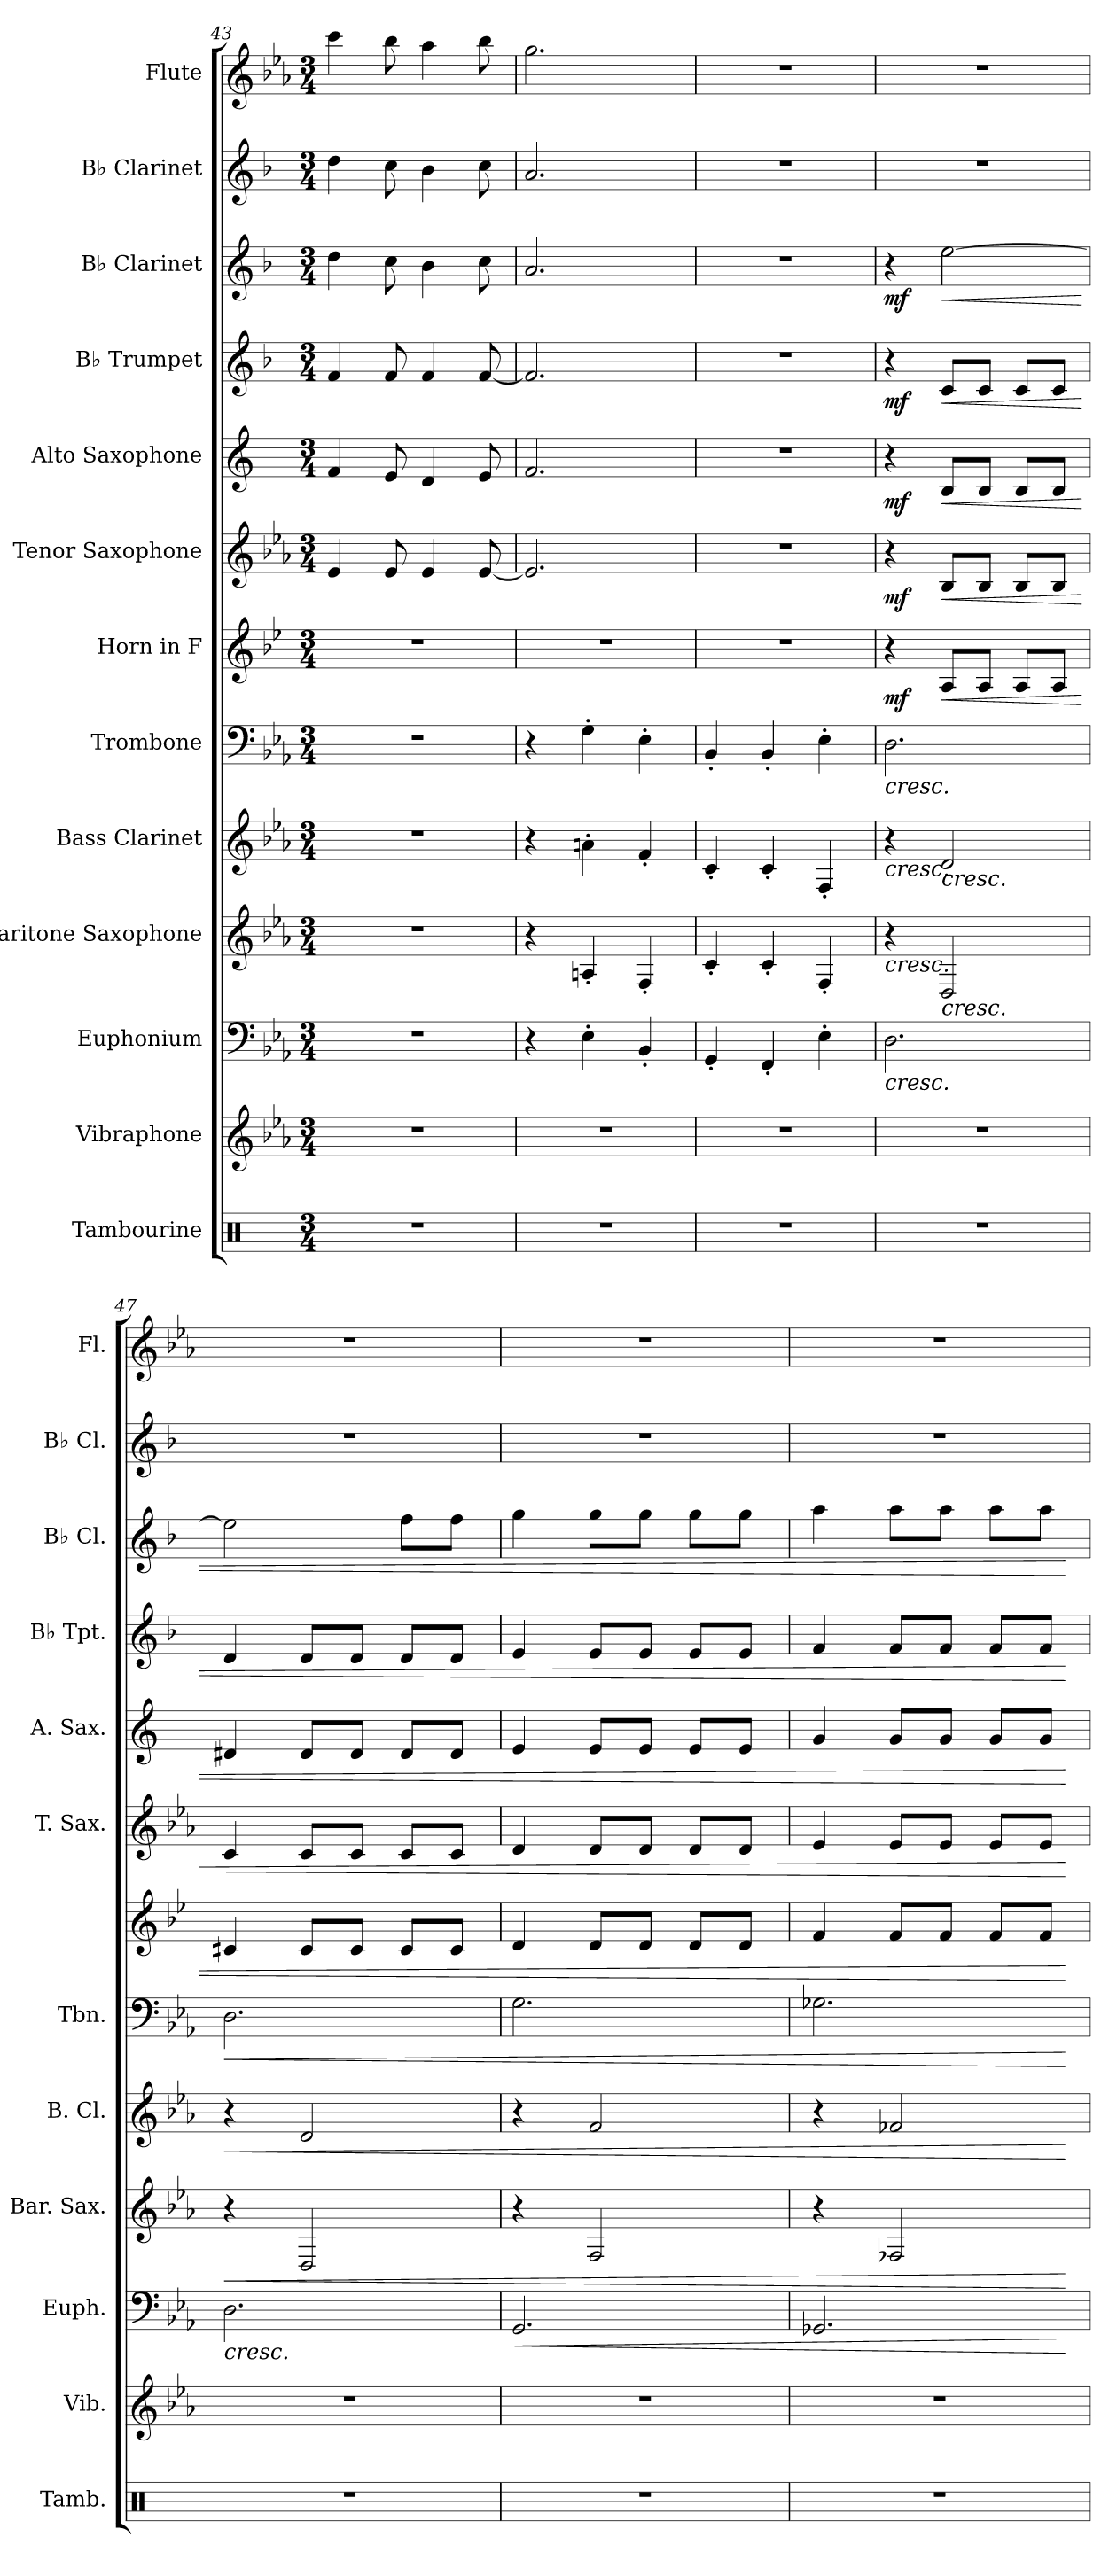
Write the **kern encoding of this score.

**kern	**kern	**kern	**dynam	**kern	**dynam	**kern	**dynam	**kern	**dynam	**kern	**dynam	**kern	**dynam	**kern	**dynam	**kern	**dynam	**kern	**dynam	**kern	**kern
*part13	*part12	*part11	*part11	*part10	*part10	*part9	*part9	*part8	*part8	*part7	*part7	*part6	*part6	*part5	*part5	*part4	*part4	*part3	*part3	*part2	*part1
*staff13	*staff12	*staff11	*staff11	*staff10	*staff10	*staff9	*staff9	*staff8	*staff8	*staff7	*staff7	*staff6	*staff6	*staff5	*staff5	*staff4	*staff4	*staff3	*staff3	*staff2	*staff1
*I"Tambourine	*I"Vibraphone	*I"Euphonium	*	*I"Baritone Saxophone	*	*I"Bass Clarinet	*	*I"Trombone	*	*I"Horn in F	*	*I"Tenor Saxophone	*	*I"Alto Saxophone	*	*I"B♭ Trumpet	*	*I"B♭ Clarinet	*	*I"B♭ Clarinet	*I"Flute
*I'Tamb.	*I'Vib.	*I'Euph.	*	*I'Bar. Sax.	*	*I'B. Cl.	*	*I'Tbn.	*	*	*	*I'T. Sax.	*	*I'A. Sax.	*	*I'B♭ Tpt.	*	*I'B♭ Cl.	*	*I'B♭ Cl.	*I'Fl.
*clefX	*clefG2	*clefF4	*	*clefG2	*	*clefG2	*	*clefF4	*	*clefG2	*	*clefG2	*	*clefG2	*	*clefG2	*	*clefG2	*	*clefG2	*clefG2
*	*	*	*	*ITrd12c21	*	*ITrd8c14	*	*	*	*ITrd4c7	*	*ITrd8c14	*	*ITrd5c9	*	*ITrd1c2	*	*ITrd1c2	*	*ITrd1c2	*
*k[]	*k[b-e-a-]	*k[b-e-a-]	*	*k[b-e-a-]	*	*k[b-e-a-]	*	*k[b-e-a-]	*	*k[b-e-a-]	*	*k[b-e-a-]	*	*k[b-e-a-]	*	*k[b-e-a-]	*	*k[b-e-a-]	*	*k[b-e-a-]	*k[b-e-a-]
*M3/4	*M3/4	*M3/4	*	*M3/4	*	*M3/4	*	*M3/4	*	*M3/4	*	*M3/4	*	*M3/4	*	*M3/4	*	*M3/4	*	*M3/4	*M3/4
=43	=43	=43	=43	=43	=43	=43	=43	=43	=43	=43	=43	=43	=43	=43	=43	=43	=43	=43	=43	=43	=43
2.r	2.r	2.r	.	2.r	.	2.r	.	2.r	.	2.r	.	4E-/	.	4A-/	.	4e-/	.	4cc\	.	4cc\	4ccc\
.	.	.	.	.	.	.	.	.	.	.	.	8E-/	.	8G/	.	8e-/	.	8b-\	.	8b-\	8bb-\
.	.	.	.	.	.	.	.	.	.	.	.	4E-/	.	4F/	.	4e-/	.	4a-\	.	4a-\	4aa-\
.	.	.	.	.	.	.	.	.	.	.	.	[8E-/	.	8G/	.	[8e-/	.	8b-\	.	8b-\	8bb-\
=44	=44	=44	=44	=44	=44	=44	=44	=44	=44	=44	=44	=44	=44	=44	=44	=44	=44	=44	=44	=44	=44
2.r	2.r	4r	.	4r	.	4r	.	4r	.	2.r	.	2.E-/]	.	2.A-/	.	2.e-/]	.	2.g/	.	2.g/	2.gg\
.	.	4E-'\	.	4AAn'/	.	4An'\	.	4G'\	.	.	.	.	.	.	.	.	.	.	.	.	.
.	.	4BB-'/	.	4FF'/	.	4F'/	.	4E-'\	.	.	.	.	.	.	.	.	.	.	.	.	.
=45	=45	=45	=45	=45	=45	=45	=45	=45	=45	=45	=45	=45	=45	=45	=45	=45	=45	=45	=45	=45	=45
2.r	2.r	4GG'/	.	4C'/	.	4C'/	.	4BB-'/	.	2.r	.	2.r	.	2.r	.	2.r	.	2.r	.	2.r	2.r
.	.	4FF'/	.	4C'/	.	4C'/	.	4BB-'/	.	.	.	.	.	.	.	.	.	.	.	.	.
.	.	4E-'\	.	4FF'/	.	4FF'/	.	4E-'\	.	.	.	.	.	.	.	.	.	.	.	.	.
=46	=46	=46	=46	=46	=46	=46	=46	=46	=46	=46	=46	=46	=46	=46	=46	=46	=46	=46	=46	=46	=46
!	!	!	!LO:HP:b	!	!LO:HP:b	!	!LO:HP:b	!	!LO:HP:b	!	!	!	!	!	!	!	!	!	!	!	!
!	!	!	!LO:DY:n=1:b	!	!	!	!	!	!	!	!	!	!	!	!	!	!	!	!	!	!
!	!	!	!LO:DY:n=2:b	!	!	!	!	!	!	!	!	!	!	!	!	!	!	!	!	!	!
!	!	!	!LO:DY:n=3:b	!	!LO:DY:n=1:b	!	!	!	!	!	!	!	!	!	!	!	!	!	!	!	!
!	!	!	!	!	!LO:DY:n=2:b	!	!	!	!	!	!	!	!	!	!	!	!	!	!	!	!
!	!	!	!	!	!LO:DY:n=3:b	!	!LO:DY:n=1:b	!	!	!	!	!	!	!	!	!	!	!	!	!	!
!	!	!	!	!	!	!	!LO:DY:n=2:b	!	!	!	!	!	!	!	!	!	!	!	!	!	!
!	!	!	!	!	!	!	!LO:DY:n=3:b	!	!LO:DY:n=1:b	!	!	!	!	!	!	!	!	!	!	!	!
!	!	!	!	!	!	!	!	!	!LO:DY:n=2:b	!	!LO:DY:b	!	!LO:DY:b	!	!LO:DY:b	!	!LO:DY:b	!	!LO:DY:b	!	!
2.r	2.r	2.D\	< mf mf mf	4r	< mf mf mf	4r	< mf mf mf	2.D\	< mf mf	4r	mf	4r	mf	4r	mf	4r	mf	4r	mf	2.r	2.r
!	!	!	!	!	!LO:HP:b	!	!LO:HP:b	!	!	!	!LO:HP:b	!	!LO:HP:b	!	!LO:HP:b	!	!LO:HP:b	!	!LO:HP:b	!	!
.	.	.	.	2DD/	<	2D/	<	.	.	8D/L	<	8BB-/L	<	8D/L	<	8B-/L	<	[2dd\	<	.	.
.	.	.	.	.	.	.	.	.	.	8D/J	.	8BB-/J	.	8D/J	.	8B-/J	.	.	.	.	.
.	.	.	.	.	.	.	.	.	.	8D/L	.	8BB-/L	.	8D/L	.	8B-/L	.	.	.	.	.
.	.	.	.	.	.	.	.	.	.	8D/J	.	8BB-/J	.	8D/J	.	8B-/J	.	.	.	.	.
!!LO:PB:g=z
=47	=47	=47	=47	=47	=47	=47	=47	=47	=47	=47	=47	=47	=47	=47	=47	=47	=47	=47	=47	=47	=47
!	!	!	!LO:HP:b	!	!LO:HP:b	!	!LO:HP:b	!	!LO:HP:b	!	!	!	!	!	!	!	!	!	!	!	!
2.r	2.r	2.D\	<	4r	<	4r	<	2.D\	<	4F#X/	.	4C/	.	4F#X/	.	4c/	.	2dd\]	.	2.r	2.r
.	.	.	.	2DD/	.	2D/	.	.	.	8F#/L	.	8C/L	.	8F#/L	.	8c/L	.	.	.	.	.
.	.	.	.	.	.	.	.	.	.	8F#/J	.	8C/J	.	8F#/J	.	8c/J	.	.	.	.	.
.	.	.	.	.	.	.	.	.	.	8F#/L	.	8C/L	.	8F#/L	.	8c/L	.	8ee-\L	.	.	.
.	.	.	.	.	.	.	.	.	.	8F#/J	.	8C/J	.	8F#/J	.	8c/J	.	8ee-\J	.	.	.
=48	=48	=48	=48	=48	=48	=48	=48	=48	=48	=48	=48	=48	=48	=48	=48	=48	=48	=48	=48	=48	=48
!	!	!	!LO:HP:b	!	!	!	!	!	!	!	!	!	!	!	!	!	!	!	!	!	!
2.r	2.r	2.GG/	<	4r	.	4r	.	2.G\	.	4G/	.	4D/	.	4G/	.	4d/	.	4ff\	.	2.r	2.r
.	.	.	.	2FF/	.	2F/	.	.	.	8G/L	.	8D/L	.	8G/L	.	8d/L	.	8ff\L	.	.	.
.	.	.	.	.	.	.	.	.	.	8G/J	.	8D/J	.	8G/J	.	8d/J	.	8ff\J	.	.	.
.	.	.	.	.	.	.	.	.	.	8G/L	.	8D/L	.	8G/L	.	8d/L	.	8ff\L	.	.	.
.	.	.	.	.	.	.	.	.	.	8G/J	.	8D/J	.	8G/J	.	8d/J	.	8ff\J	.	.	.
=49	=49	=49	=49	=49	=49	=49	=49	=49	=49	=49	=49	=49	=49	=49	=49	=49	=49	=49	=49	=49	=49
2.r	2.r	2.GG-X/	.	4r	.	4r	.	2.G-X\	.	4B-/	.	4E-/	.	4B-/	.	4e-/	.	4gg\	.	2.r	2.r
.	.	.	.	2FF-X/	.	2F-X/	.	.	.	8B-/L	.	8E-/L	.	8B-/L	.	8e-/L	.	8gg\L	.	.	.
.	.	.	.	.	.	.	.	.	.	8B-/J	.	8E-/J	.	8B-/J	.	8e-/J	.	8gg\J	.	.	.
.	.	.	.	.	.	.	.	.	.	8B-/L	.	8E-/L	.	8B-/L	.	8e-/L	.	8gg\L	.	.	.
.	.	.	.	.	.	.	.	.	.	8B-/J	.	8E-/J	.	8B-/J	.	8e-/J	.	8gg\J	.	.	.
.	.	.	[ [ [	.	[ [ [	.	[ [ [	.	[ [	.	[	.	[	.	[	.	[	.	[	.	.
=	=	=	=	=	=	=	=	=	=	=	=	=	=	=	=	=	=	=	=	=	=
*-	*-	*-	*-	*-	*-	*-	*-	*-	*-	*-	*-	*-	*-	*-	*-	*-	*-	*-	*-	*-	*-
